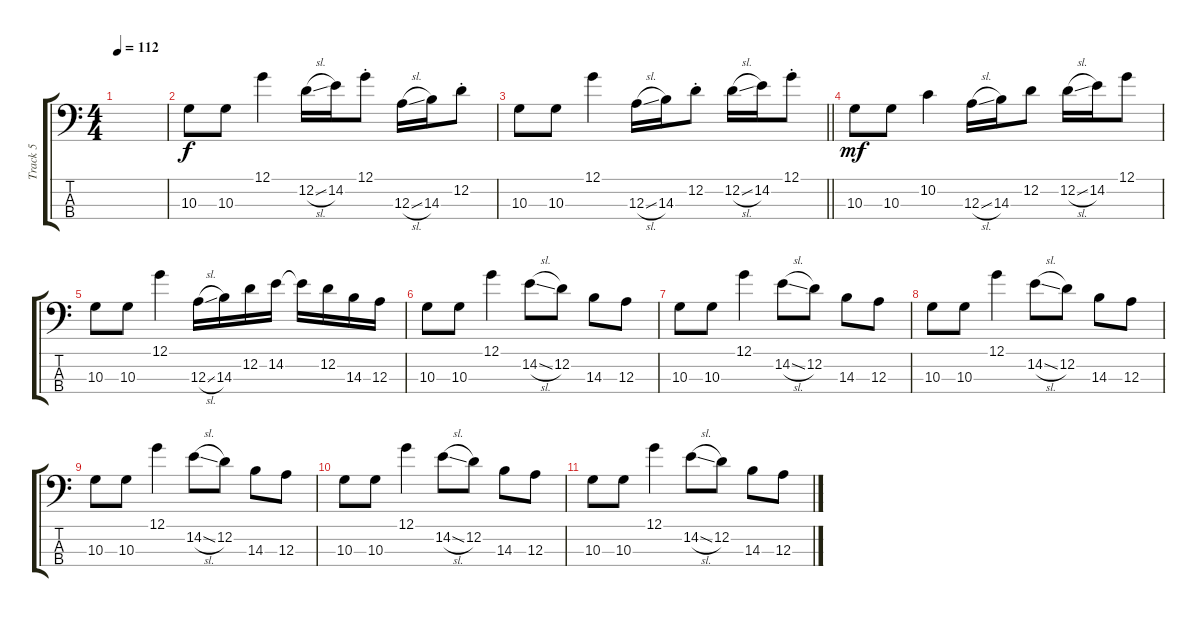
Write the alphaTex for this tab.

\track ("Track 5" "Track 5") {instrument electricbassfinger}
\staff {score tabs}
\tuning (G2 D2 A1 E1) {hide}
\ts (4 4)
\tempo 112
\clef f4
\ks c
|
10.3.8 10.3.8 12.1.4 12.2{sl}.16 14.2.16 12.1{st}.8 12.3{sl}.16 14.3.16 12.2{st}.8 |
\barLineRight lightlight
10.3.8 10.3.8 12.1.4 12.3{sl}.16 14.3.16 12.2{st}.8 12.2{sl}.16 14.2.16 12.1{st}.8 |
10.3.8{dy mf} 10.3.8 10.2.4 12.3{sl}.16 14.3.16 12.2.8 12.2{sl}.16 14.2.16 12.1.8 |
10.3.8 10.3.8 12.1.4 12.3{sl}.16 14.3.16 12.2.16 14.2.16 14.2{t}.16 12.2.16 14.3.16 12.3.16 |
10.3.8 10.3.8 12.1.4 14.2{sl}.8 12.2.8 14.3.8 12.3.8 |
10.3.8 10.3.8 12.1.4 14.2{sl}.8 12.2.8 14.3.8 12.3.8 |
10.3.8{volume 0} 10.3.8 12.1.4 14.2{sl}.8 12.2.8 14.3.8 12.3.8 |
10.3.8 10.3.8 12.1.4 14.2{sl}.8 12.2.8 14.3.8 12.3.8 |
10.3.8 10.3.8 12.1.4 14.2{sl}.8 12.2.8 14.3.8 12.3.8 |
10.3.8 10.3.8 12.1.4 14.2{sl}.8 12.2.8 14.3.8 12.3.8
